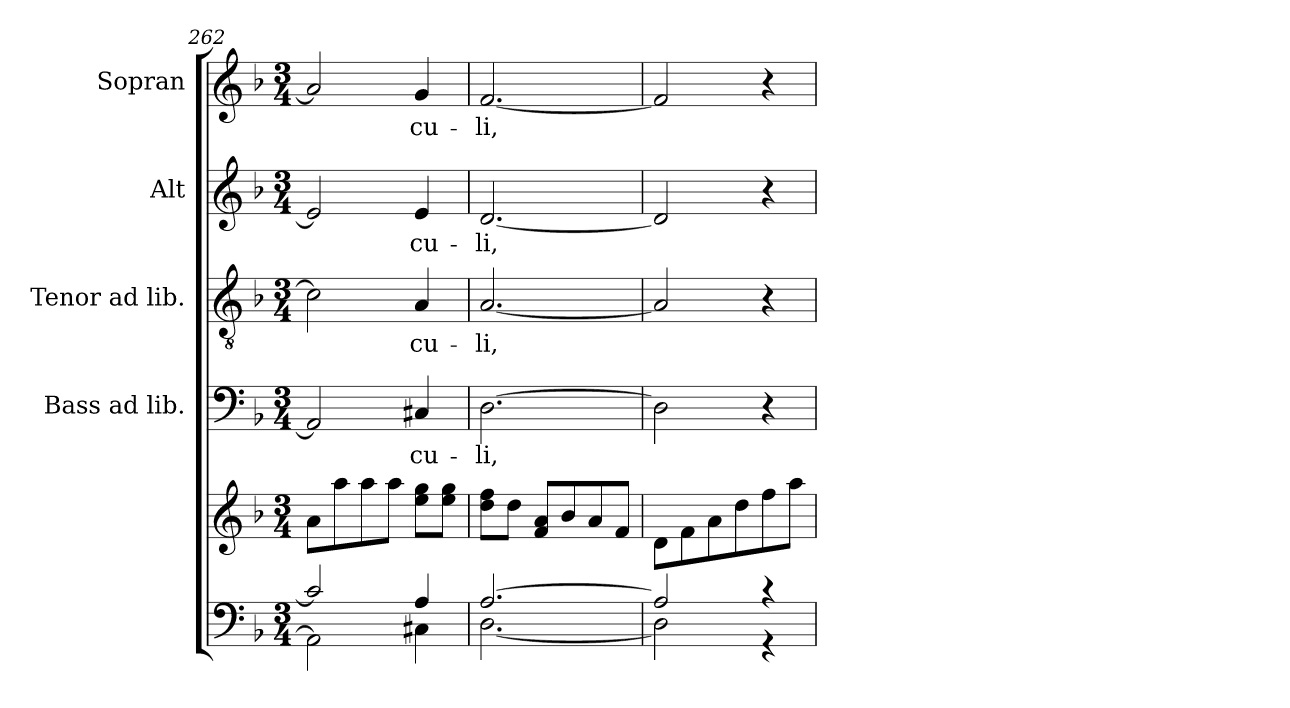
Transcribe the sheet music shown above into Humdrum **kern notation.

**kern	**kern	**kern	**text	**kern	**text	**kern	**text	**kern	**text
*part5	*part5	*part4	*part4	*part3	*part3	*part2	*part2	*part1	*part1
*staff6	*staff5	*staff4	*staff4	*staff3	*staff3	*staff2	*staff2	*staff1	*staff1
*	*	*I"Bass ad lib.	*	*I"Tenor ad lib.	*	*I"Alt	*	*I"Sopran	*
*	*	*I'B.	*	*I'T.	*	*I'A.	*	*I'S.	*
*clefF4	*clefG2	*clefF4	*	*clefGv2	*	*clefG2	*	*clefG2	*
*k[b-]	*k[b-]	*k[b-]	*	*k[b-]	*	*k[b-]	*	*k[b-]	*
*F:	*F:	*F:	*	*F:	*	*F:	*	*F:	*
*M3/4	*M3/4	*M3/4	*	*M3/4	*	*M3/4	*	*M3/4	*
=262	=262	=262	=262	=262	=262	=262	=262	=262	=262
*^	*	*	*	*	*	*	*	*	*
2c#/]	2AA\]	8a\L	2AA/]	.	2c#\]	.	2e/]	.	2a/]	.
.	.	8aa\	.	.	.	.	.	.	.	.
.	.	8aa\	.	.	.	.	.	.	.	.
.	.	8aa\J	.	.	.	.	.	.	.	.
!	!	!	!	!LO:LY:b	!	!LO:LY:b	!	!LO:LY:b	!	!LO:LY:b
4A/	4C#X\	8ee\ 8gg\L	4C#X/	-cu-	4A/	-cu-	4e/	-cu-	4g/	-cu-
.	.	8ee\ 8gg\J	.	.	.	.	.	.	.	.
=263	=263	=263	=263	=263	=263	=263	=263	=263	=263	=263
!	!	!	!	!LO:LY:b	!	!LO:LY:b	!	!LO:LY:b	!	!LO:LY:b
[>2.A/	[<2.D\	8dd\ 8ff\L	[2.D\	-li,	[2.A/	-li,	[2.d/	-li,	[2.f/	-li,
.	.	8dd\J	.	.	.	.	.	.	.	.
.	.	8f/ 8a/L	.	.	.	.	.	.	.	.
.	.	8b-/	.	.	.	.	.	.	.	.
.	.	8a/	.	.	.	.	.	.	.	.
.	.	8f/J	.	.	.	.	.	.	.	.
=264	=264	=264	=264	=264	=264	=264	=264	=264	=264	=264
2A/]	2D\]	8d\L	2D\]	.	2A/]	.	2d/]	.	2f/]	.
.	.	8f\	.	.	.	.	.	.	.	.
.	.	8a\	.	.	.	.	.	.	.	.
.	.	8dd\	.	.	.	.	.	.	.	.
4r	4r	8ff\	4r	.	4r	.	4r	.	4r	.
.	.	8aa\J	.	.	.	.	.	.	.	.
*v	*v	*	*	*	*	*	*	*	*	*
=	=	=	=	=	=	=	=	=	=
*-	*-	*-	*-	*-	*-	*-	*-	*-	*-
